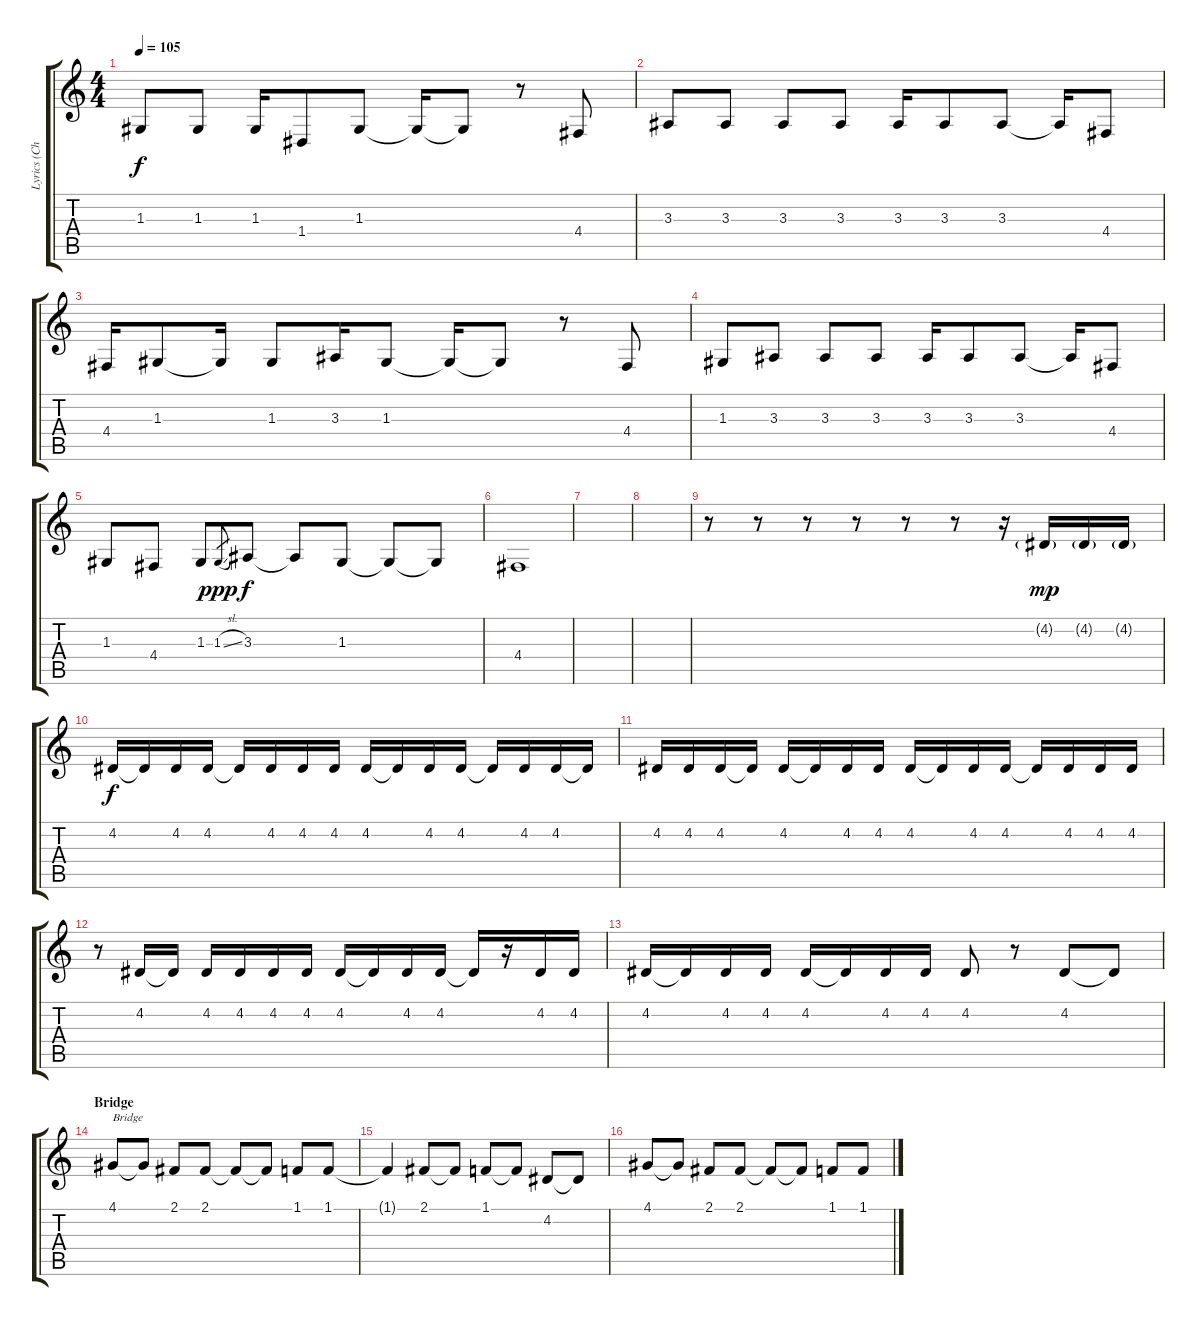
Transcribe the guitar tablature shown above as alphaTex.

\track ("Lyrics (Chester)" "Lyrics (Ch") {instrument oboe}
\staff {score tabs}
\tuning (E4 B3 G3 D3 A2 E2) {hide}
\ts (4 4)
\tempo 105
\clef g2
\ks c
1.3.8{dy f instrument flute} 1.3.8 1.3.16 1.4.8 1.3.8 1.3{t}.16 1.3{t}.8 r.8 4.4.8 |
3.3.8{instrument flute} 3.3.8 3.3.8 3.3.8 3.3.16 3.3.8 3.3.8 3.3{t}.16 4.4.8 |
4.4.16{instrument flute} 1.3.8 1.3{t}.16 1.3.8 3.3.16 1.3.8 1.3{t}.16 1.3{t}.8 r.8 4.4.8 |
1.3.8{instrument flute} 3.3.8 3.3.8 3.3.8 3.3.16 3.3.8 3.3.8 3.3{t}.16 4.4.8 |
1.3.8{instrument flute} 4.4.8 1.3.8 1.3{sl}.8{gr dy ppp} 3.3.8{dy f} 3.3{t}.8 1.3.8 1.3{t}.8 1.3{t}.8 |
4.4.1{volume 0} |
|
|
r.8 r.8 r.8 r.8 r.8 r.8 r.16 4.2{g}.16{dy mp volume 16 instrument synthvoice} 4.2{g}.16 4.2{g}.16 |
4.2.16{dy f volume 16 instrument synthvoice} 4.2{t}.16 4.2.16 4.2.16 4.2{t}.16 4.2.16 4.2.16 4.2.16 4.2.16 4.2{t}.16 4.2.16 4.2.16 4.2{t}.16 4.2.16 4.2.16 4.2{t}.16 |
4.2.16{volume 16 instrument synthvoice} 4.2.16 4.2.16 4.2{t}.16 4.2.16 4.2{t}.16 4.2.16 4.2.16 4.2.16 4.2{t}.16 4.2.16 4.2.16 4.2{t}.16 4.2.16 4.2.16 4.2.16 |
r.8{volume 16 instrument synthvoice} 4.2.16 4.2{t}.16 4.2.16 4.2.16 4.2.16 4.2.16 4.2.16 4.2{t}.16 4.2.16 4.2.16 4.2{t}.16 r.16 4.2.16 4.2.16 |
4.2.16{volume 16 instrument synthvoice} 4.2{t}.16 4.2.16 4.2.16 4.2.16 4.2{t}.16 4.2.16 4.2.16 4.2.8 r.8 4.2.8{volume 16 instrument oboe} 4.2{t}.8 |
\section ("" "Bridge")
4.1.8{txt "Bridge"} 4.1{t}.8 2.1.8 2.1.8 2.1{t}.8 2.1{t}.8 1.1.8 1.1.8 |
1.1{t}.4 2.1.8 2.1{t}.8 1.1.8 1.1{t}.8 4.2.8 4.2{t}.8 |
4.1.8 4.1{t}.8 2.1.8 2.1.8 2.1{t}.8 2.1{t}.8 1.1.8 1.1.8
